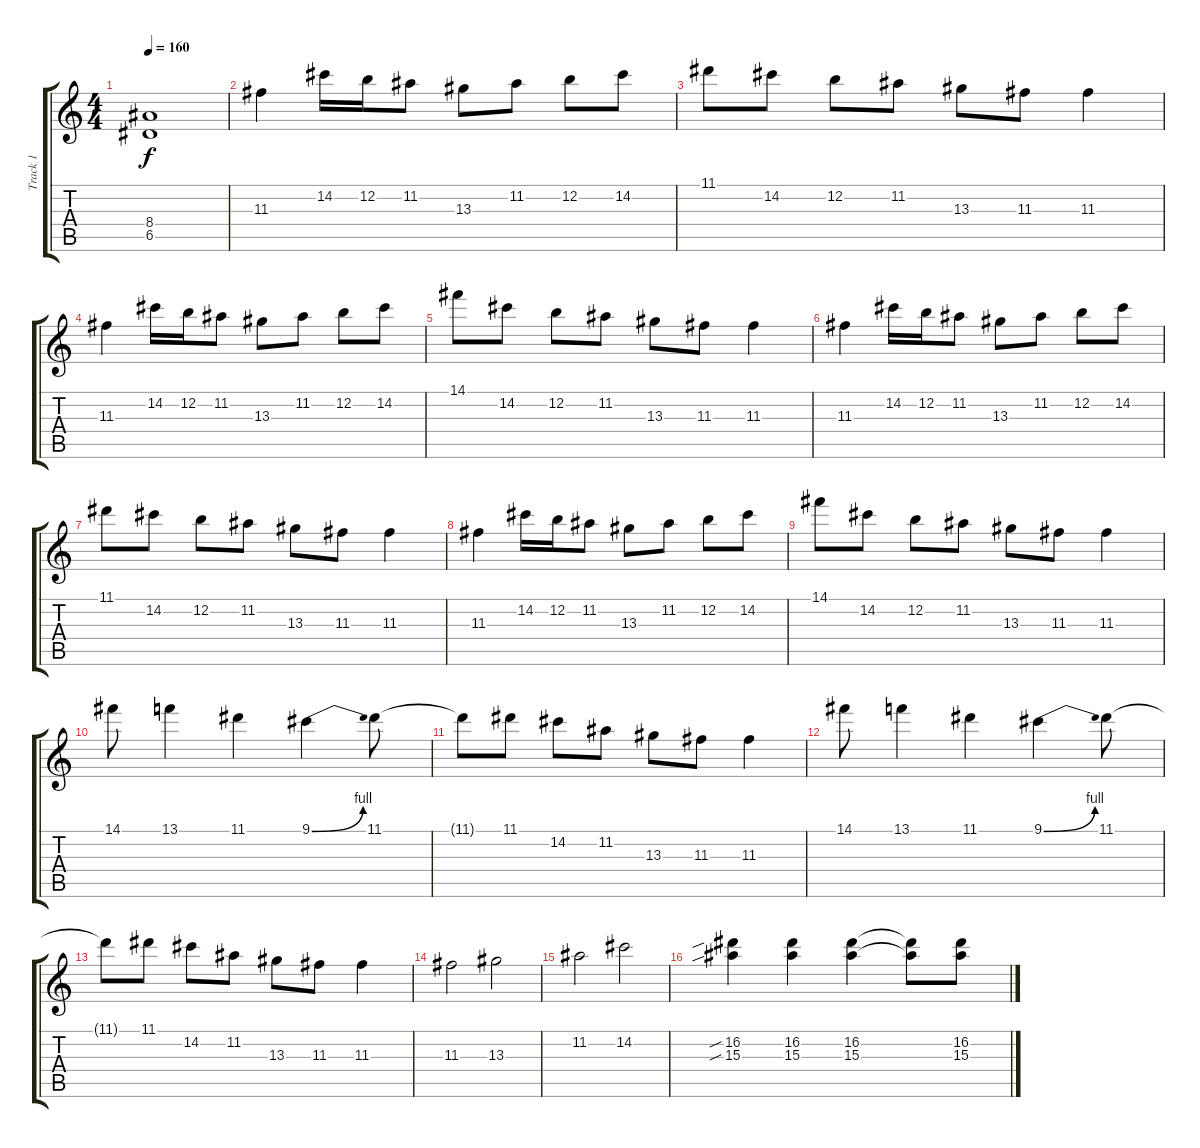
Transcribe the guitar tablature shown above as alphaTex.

\track ("Track 1" "Track 1") {instrument distortionguitar}
\staff {score tabs}
\tuning (E4 B3 G3 D3 A2 E2) {hide}
\ts (4 4)
\tempo 160
\clef g2
\ks c
(8.4 6.5).1{dy f} |
11.3.4 14.2.16 12.2.16 11.2.8 13.3.8 11.2.8 12.2.8 14.2.8 |
11.1.8 14.2.8 12.2.8 11.2.8 13.3.8 11.3.8 11.3.4 |
11.3.4 14.2.16 12.2.16 11.2.8 13.3.8 11.2.8 12.2.8 14.2.8 |
14.1.8 14.2.8 12.2.8 11.2.8 13.3.8 11.3.8 11.3.4 |
11.3.4 14.2.16 12.2.16 11.2.8 13.3.8 11.2.8 12.2.8 14.2.8 |
11.1.8 14.2.8 12.2.8 11.2.8 13.3.8 11.3.8 11.3.4 |
11.3.4 14.2.16 12.2.16 11.2.8 13.3.8 11.2.8 12.2.8 14.2.8 |
14.1.8 14.2.8 12.2.8 11.2.8 13.3.8 11.3.8 11.3.4 |
14.1.8 13.1.4 11.1.4 9.1{be (bend 0 0 60 4)}.4 11.1.8 |
11.1{t}.8 11.1.8 14.2.8 11.2.8 13.3.8 11.3.8 11.3.4 |
14.1.8 13.1.4 11.1.4 9.1{be (bend 0 0 60 4)}.4 11.1.8 |
11.1{t}.8 11.1.8 14.2.8 11.2.8 13.3.8 11.3.8 11.3.4 |
11.3.2 13.3.2 |
11.2.2 14.2.2 |
(16.2{sib} 15.3{sib}).4 (16.2 15.3).4 (16.2 15.3).4 (16.2{t} 15.3{t}).8 (16.2 15.3).8
